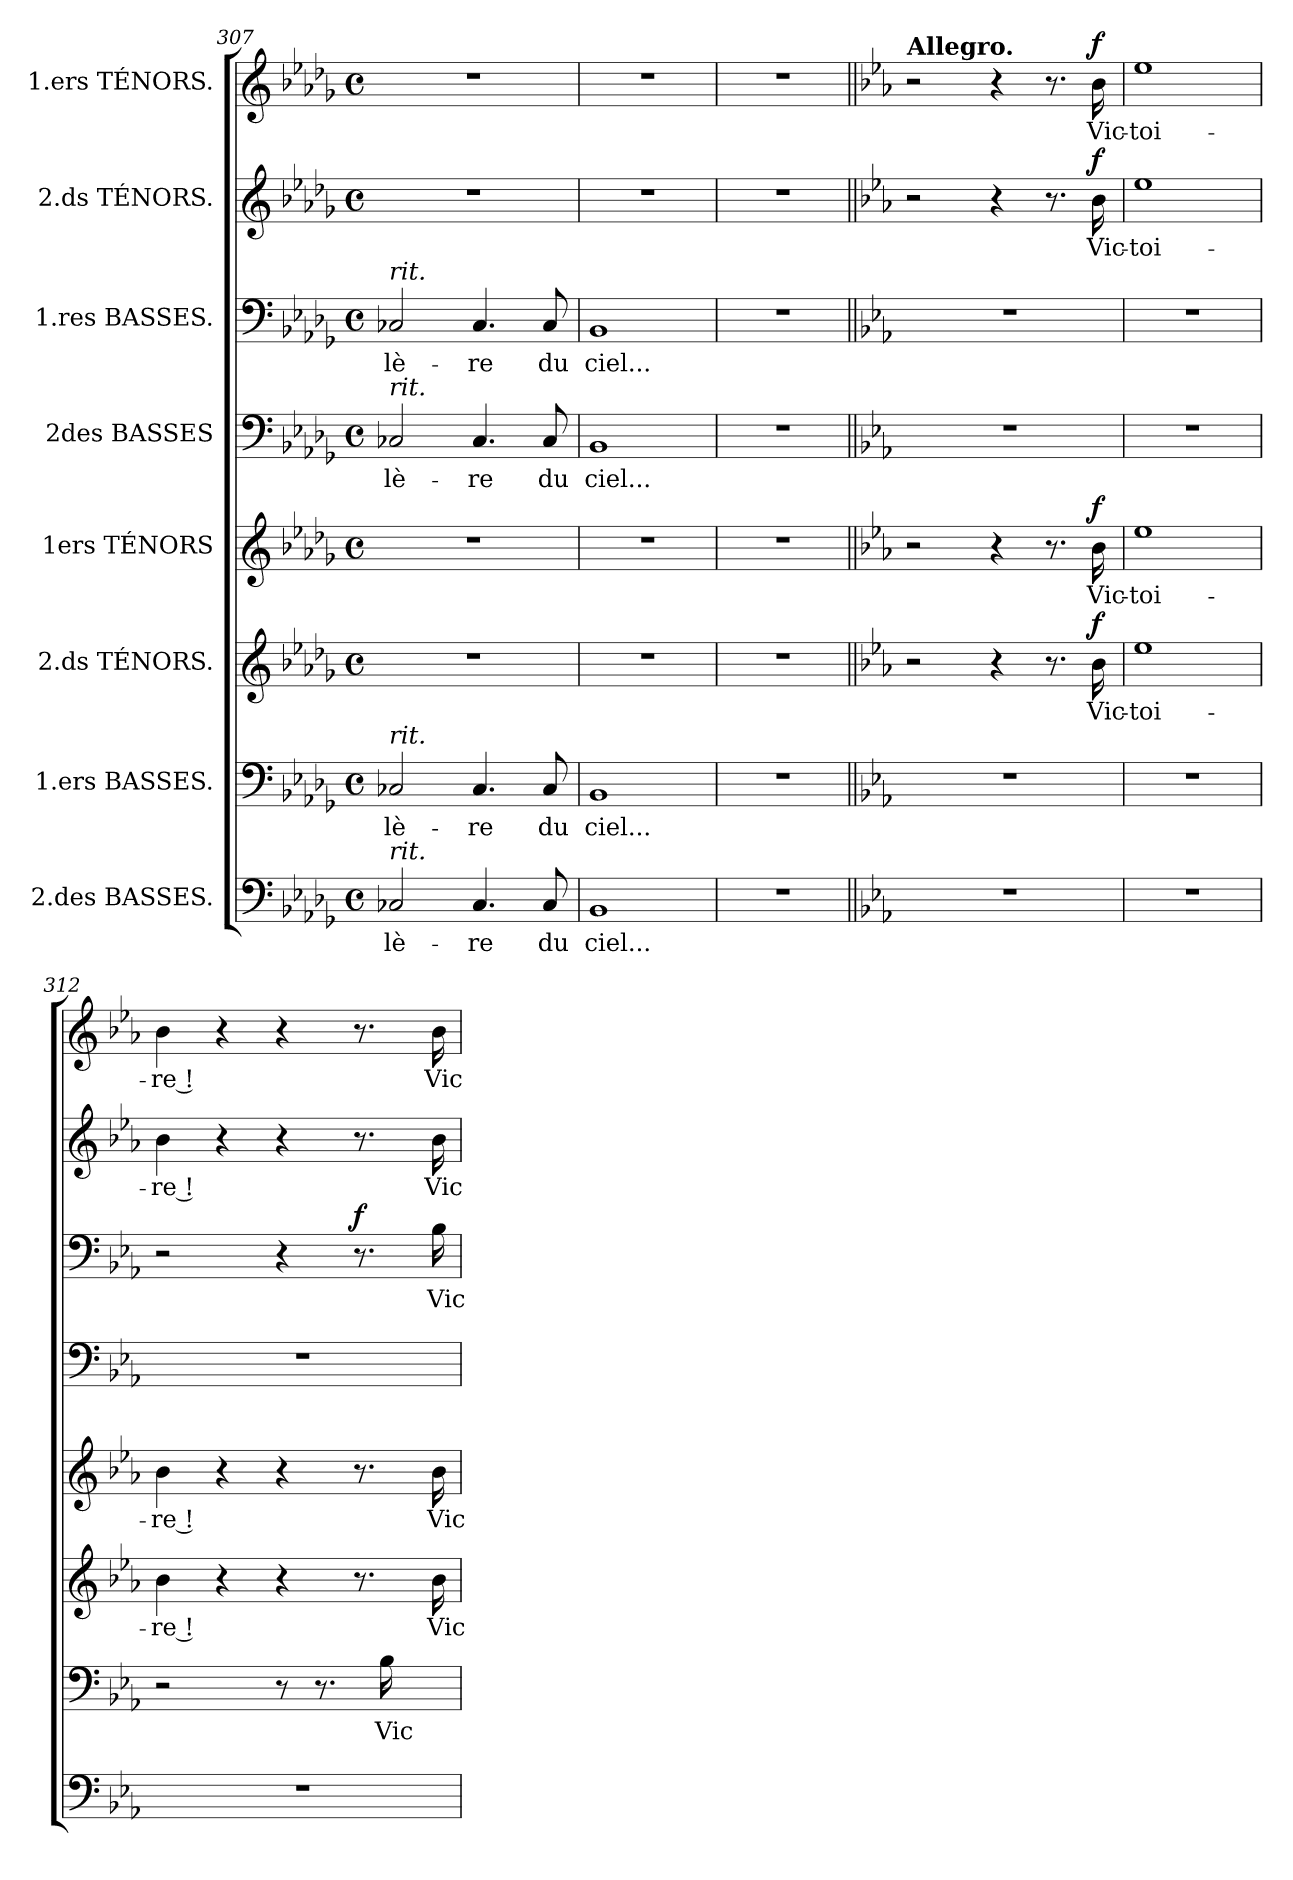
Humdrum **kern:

**kern	**text	**kern	**text	**kern	**text	**dynam	**kern	**text	**dynam	**kern	**text	**kern	**text	**dynam	**kern	**text	**dynam	**kern	**text	**dynam
*part8	*part8	*part7	*part7	*part6	*part6	*part6	*part5	*part5	*part5	*part4	*part4	*part3	*part3	*part3	*part2	*part2	*part2	*part1	*part1	*part1
*staff8	*staff8	*staff7	*staff7	*staff6	*staff6	*staff6	*staff5	*staff5	*staff5	*staff4	*staff4	*staff3	*staff3	*staff3	*staff2	*staff2	*staff2	*staff1	*staff1	*staff1
*I"2.des BASSES.	*	*I"1.ers BASSES.	*	*I"2.ds TÉNORS.	*	*	*I"1ers TÉNORS	*	*	*I"2des BASSES	*	*I"1.res BASSES.	*	*	*I"2.ds TÉNORS.	*	*	*I"1.ers TÉNORS.	*	*
*clefF4	*	*clefF4	*	*clefG2	*	*	*clefG2	*	*	*clefF4	*	*clefF4	*	*	*clefG2	*	*	*clefG2	*	*
*	*	*	*	*ITrd7c12	*	*	*ITrd7c12	*	*	*	*	*	*	*	*ITrd7c12	*	*	*ITrd7c12	*	*
*k[b-e-a-d-g-]	*	*k[b-e-a-d-g-]	*	*k[b-e-a-d-g-]	*	*	*k[b-e-a-d-g-]	*	*	*k[b-e-a-d-g-]	*	*k[b-e-a-d-g-]	*	*	*k[b-e-a-d-g-]	*	*	*k[b-e-a-d-g-]	*	*
*M4/4	*	*M4/4	*	*M4/4	*	*	*M4/4	*	*	*M4/4	*	*M4/4	*	*	*M4/4	*	*	*M4/4	*	*
*met(c)	*	*met(c)	*	*met(c)	*	*	*met(c)	*	*	*met(c)	*	*met(c)	*	*	*met(c)	*	*	*met(c)	*	*
=307	=307	=307	=307	=307	=307	=307	=307	=307	=307	=307	=307	=307	=307	=307	=307	=307	=307	=307	=307	=307
!	!	!	!	!	!	!	!	!	!	!	!	!LO:TX:i:t=rit.	!	!	!	!	!	!	!	!
!	!	!	!	!	!	!	!	!	!	!LO:TX:i:t=rit.	!	!	!	!	!	!	!	!	!	!
!	!	!LO:TX:i:t=rit.	!	!	!	!	!	!	!	!	!	!	!	!	!	!	!	!	!	!
!LO:TX:i:t=rit.	!	!	!	!	!	!	!	!	!	!	!	!	!	!	!	!	!	!	!	!
2C-X/	-lè-	2C-X/	-lè-	1r	.	.	1r	.	.	2C-X/	-lè-	2C-X/	-lè-	.	1r	.	.	1r	.	.
4.C-/	-re	4.C-/	-re	.	.	.	.	.	.	4.C-/	-re	4.C-/	-re	.	.	.	.	.	.	.
8C-/	du	8C-/	du	.	.	.	.	.	.	8C-/	du	8C-/	du	.	.	.	.	.	.	.
!!LO:PB:g=z
=308	=308	=308	=308	=308	=308	=308	=308	=308	=308	=308	=308	=308	=308	=308	=308	=308	=308	=308	=308	=308
1BB-/	ciel...	1BB-/	ciel...	1r	.	.	1r	.	.	1BB-/	ciel...	1BB-/	ciel...	.	1r	.	.	1r	.	.
=309	=309	=309	=309	=309	=309	=309	=309	=309	=309	=309	=309	=309	=309	=309	=309	=309	=309	=309	=309	=309
1r	.	1r	.	1r	.	.	1r	.	.	1r	.	1r	.	.	1r	.	.	1r	.	.
=310||	=310||	=310||	=310||	=310||	=310||	=310||	=310||	=310||	=310||	=310||	=310||	=310||	=310||	=310||	=310||	=310||	=310||	=310||	=310||	=310||
*k[b-e-a-]	*	*k[b-e-a-]	*	*k[b-e-a-]	*	*	*k[b-e-a-]	*	*	*k[b-e-a-]	*	*k[b-e-a-]	*	*	*k[b-e-a-]	*	*	*k[b-e-a-]	*	*
!	!	!	!	!	!	!	!	!	!	!	!	!	!	!	!	!	!	!LO:TX:B:t=Allegro.	!	!
1r	.	1r	.	2r	.	.	2r	.	.	1r	.	1r	.	.	2r	.	.	2r	.	.
.	.	.	.	4r	.	.	4r	.	.	.	.	.	.	.	4r	.	.	4r	.	.
.	.	.	.	8.r	.	.	8.r	.	.	.	.	.	.	.	8.r	.	.	8.r	.	.
.	.	.	.	16B-\	Vic-	f	16B-\	Vic-	f	.	.	.	.	.	16B-\	Vic-	f	16B-\	Vic-	f
=311	=311	=311	=311	=311	=311	=311	=311	=311	=311	=311	=311	=311	=311	=311	=311	=311	=311	=311	=311	=311
1r	.	1r	.	1e-\	-toi-	.	1e-\	-toi-	.	1r	.	1r	.	.	1e-\	-toi-	.	1e-\	-toi-	.
=312	=312	=312	=312	=312	=312	=312	=312	=312	=312	=312	=312	=312	=312	=312	=312	=312	=312	=312	=312	=312
1r	.	2r	.	4B-\	-re !	.	4B-\	-re !	.	1r	.	2r	.	.	4B-\	-re !	.	4B-\	-re !	.
.	.	.	.	4r	.	.	4r	.	.	.	.	.	.	.	4r	.	.	4r	.	.
.	.	8r	.	4r	.	.	4r	.	.	.	.	4r	.	.	4r	.	.	4r	.	.
.	.	8.r	.	.	.	.	.	.	.	.	.	.	.	.	.	.	.	.	.	.
.	.	.	.	8.r	.	.	8.r	.	.	.	.	8.r	.	f	8.r	.	.	8.r	.	.
.	.	16B-\	Vic-	.	.	.	.	.	.	.	.	.	.	.	.	.	.	.	.	.
.	.	8ryy	.	.	.	.	.	.	.	.	.	.	.	.	.	.	.	.	.	.
.	.	.	.	16B-\	Vic-	.	16B-\	Vic-	.	.	.	16B-\	Vic-	.	16B-\	Vic-	.	16B-\	Vic-	.
=	=	=	=	=	=	=	=	=	=	=	=	=	=	=	=	=	=	=	=	=
*-	*-	*-	*-	*-	*-	*-	*-	*-	*-	*-	*-	*-	*-	*-	*-	*-	*-	*-	*-	*-
